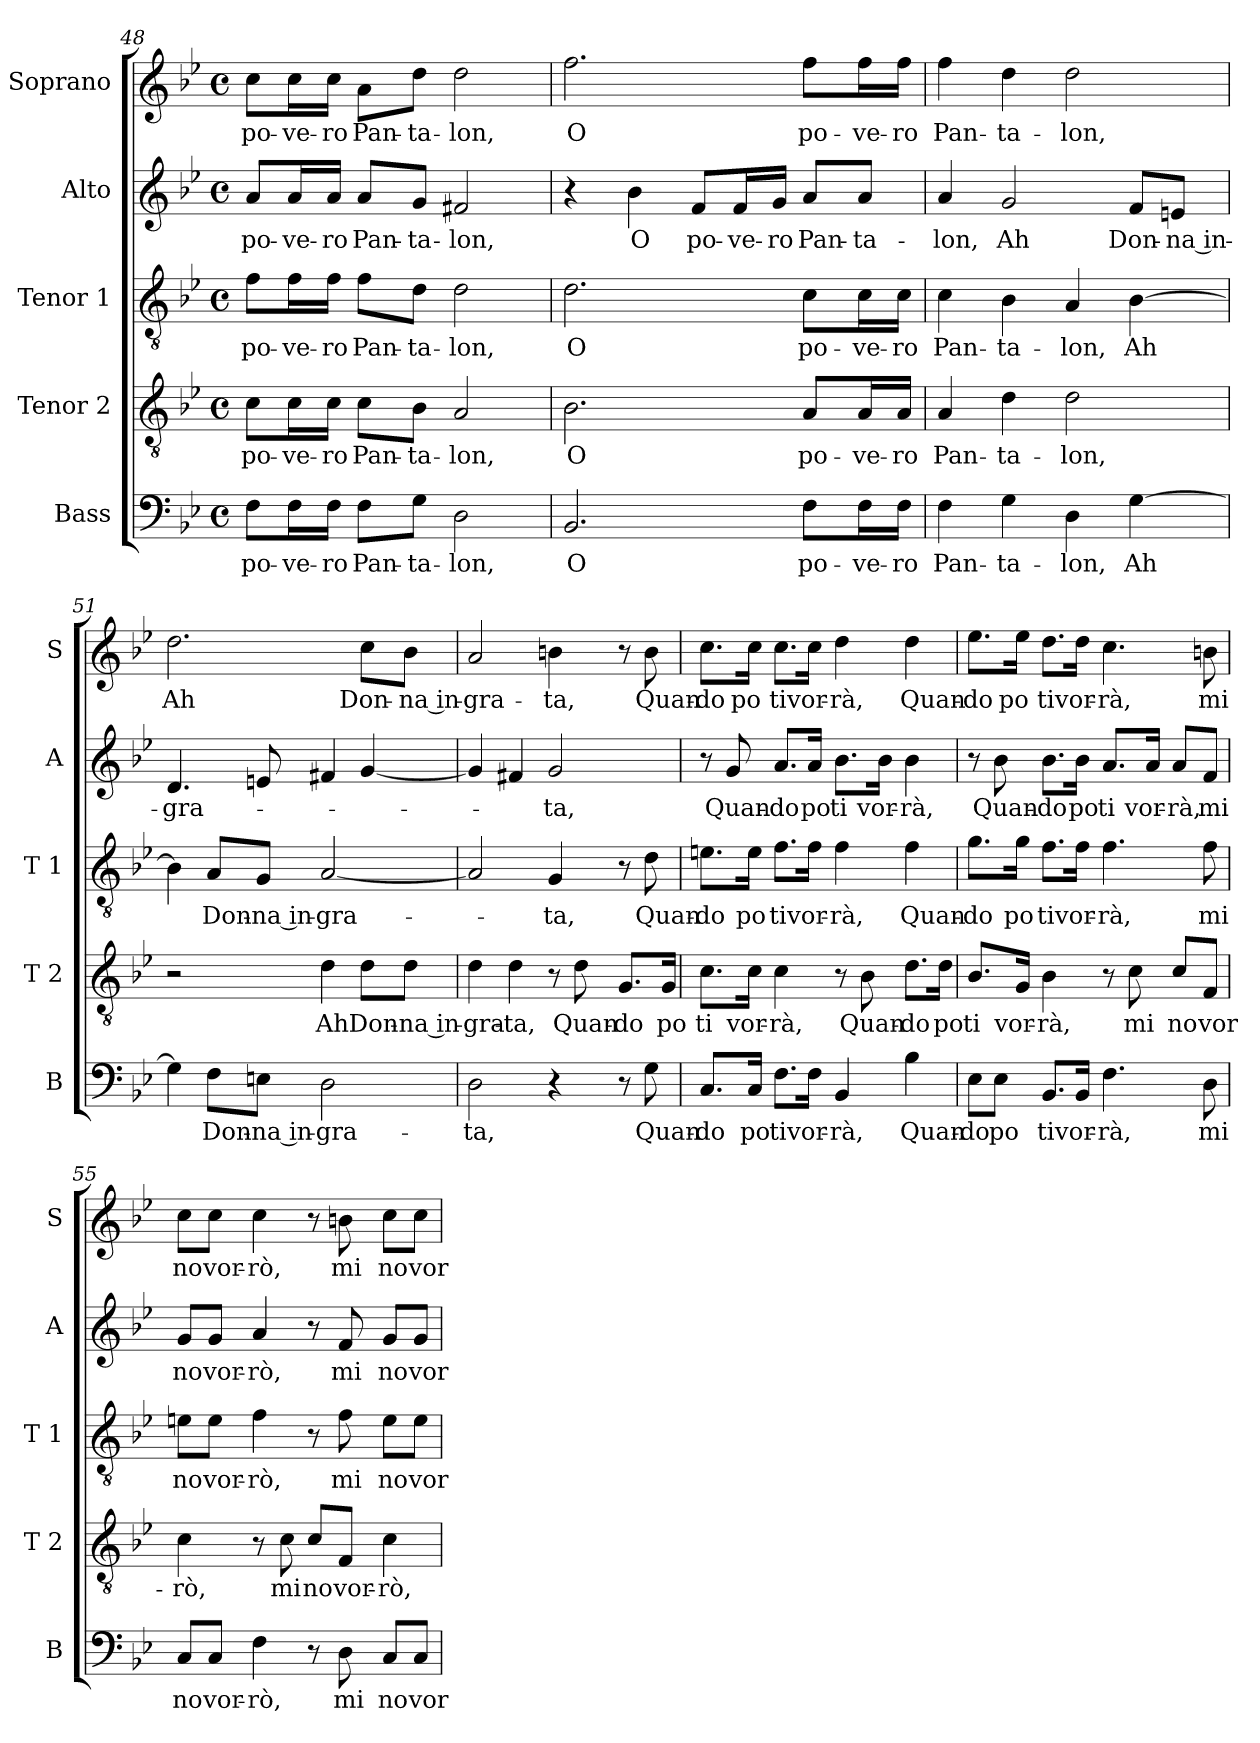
**kern	**text	**kern	**text	**kern	**text	**kern	**text	**kern	**text
*part5	*part5	*part4	*part4	*part3	*part3	*part2	*part2	*part1	*part1
*staff5	*staff5	*staff4	*staff4	*staff3	*staff3	*staff2	*staff2	*staff1	*staff1
*I"Bass	*	*I"Tenor 2	*	*I"Tenor 1	*	*I"Alto	*	*I"Soprano	*
*I'B	*	*I'T 2	*	*I'T 1	*	*I'A	*	*I'S	*
*clefF4	*	*clefGv2	*	*clefGv2	*	*clefG2	*	*clefG2	*
*k[b-e-]	*	*k[b-e-]	*	*k[b-e-]	*	*k[b-e-]	*	*k[b-e-]	*
*B-:	*	*B-:	*	*B-:	*	*B-:	*	*B-:	*
*M4/4	*	*M4/4	*	*M4/4	*	*M4/4	*	*M4/4	*
*met(c)	*	*met(c)	*	*met(c)	*	*met(c)	*	*met(c)	*
=48	=48	=48	=48	=48	=48	=48	=48	=48	=48
!	!LO:LY:b	!	!LO:LY:b	!	!LO:LY:b	!	!LO:LY:b	!	!LO:LY:b
8F\L	po-	8c\L	po-	8f\L	po-	8a/L	po-	8cc\L	po-
!	!LO:LY:b	!	!LO:LY:b	!	!LO:LY:b	!	!LO:LY:b	!	!LO:LY:b
16F\L	-ve-	16c\L	-ve-	16f\L	-ve-	16a/L	-ve-	16cc\L	-ve-
!	!LO:LY:b	!	!LO:LY:b	!	!LO:LY:b	!	!LO:LY:b	!	!LO:LY:b
16F\JJ	-ro	16c\JJ	-ro	16f\JJ	-ro	16a/JJ	-ro	16cc\JJ	-ro
!	!LO:LY:b	!	!LO:LY:b	!	!LO:LY:b	!	!LO:LY:b	!	!LO:LY:b
8F\L	Pan-	8c\L	Pan-	8f\L	Pan-	8a/L	Pan-	8a\L	Pan-
!	!LO:LY:b	!	!LO:LY:b	!	!LO:LY:b	!	!LO:LY:b	!	!LO:LY:b
8G\J	-ta-	8B-\J	-ta-	8d\J	-ta-	8g/J	-ta-	8dd\J	-ta-
!	!LO:LY:b	!	!LO:LY:b	!	!LO:LY:b	!	!LO:LY:b	!	!LO:LY:b
2D\	-lon,	2A/	-lon,	2d\	-lon,	2f#X/	-lon,	2dd\	-lon,
!!LO:LB:g=z
=49	=49	=49	=49	=49	=49	=49	=49	=49	=49
!	!LO:LY:b	!	!LO:LY:b	!	!LO:LY:b	!	!	!	!LO:LY:b
2.BB-/	O	2.B-\	O	2.d\	O	4r	.	2.ff\	O
!	!	!	!	!	!	!	!LO:LY:b	!	!
.	.	.	.	.	.	4b-\	O	.	.
!	!	!	!	!	!	!	!LO:LY:b	!	!
.	.	.	.	.	.	8f/L	po-	.	.
!	!	!	!	!	!	!	!LO:LY:b	!	!
.	.	.	.	.	.	16f/L	-ve-	.	.
!	!	!	!	!	!	!	!LO:LY:b	!	!
.	.	.	.	.	.	16g/JJ	-ro	.	.
!	!LO:LY:b	!	!LO:LY:b	!	!LO:LY:b	!	!LO:LY:b	!	!LO:LY:b
8F\L	po-	8A/L	po-	8c\L	po-	8a/L	Pan-	8ff\L	po-
!	!LO:LY:b	!	!LO:LY:b	!	!LO:LY:b	!	!LO:LY:b	!	!LO:LY:b
16F\L	-ve-	16A/L	-ve-	16c\L	-ve-	8a/J	-ta-	16ff\L	-ve-
!	!LO:LY:b	!	!LO:LY:b	!	!LO:LY:b	!	!	!	!LO:LY:b
16F\JJ	-ro	16A/JJ	-ro	16c\JJ	-ro	.	.	16ff\JJ	-ro
=50	=50	=50	=50	=50	=50	=50	=50	=50	=50
!	!LO:LY:b	!	!LO:LY:b	!	!LO:LY:b	!	!LO:LY:b	!	!LO:LY:b
4F\	Pan-	4A/	Pan-	4c\	Pan-	4a/	-lon,	4ff\	Pan-
!	!LO:LY:b	!	!LO:LY:b	!	!LO:LY:b	!	!LO:LY:b	!	!LO:LY:b
4G\	-ta-	4d\	-ta-	4B-\	-ta-	2g/	Ah	4dd\	-ta-
!	!LO:LY:b	!	!LO:LY:b	!	!LO:LY:b	!	!	!	!LO:LY:b
4D\	-lon,	2d\	-lon,	4A/	-lon,	.	.	2dd\	-lon,
!	!LO:LY:b	!	!	!	!LO:LY:b	!	!LO:LY:b	!	!
[4G\	Ah	.	.	[4B-\	Ah	8f/L	Don-	.	.
!	!	!	!	!	!	!	!LO:LY:b	!	!
.	.	.	.	.	.	8en/J	-na in-	.	.
=51	=51	=51	=51	=51	=51	=51	=51	=51	=51
!	!	!	!	!	!	!	!LO:LY:b	!	!LO:LY:b
4G\]	.	2r	.	4B-\]	.	4.d/	-gra-	2.dd\	Ah
!	!LO:LY:b	!	!	!	!LO:LY:b	!	!	!	!
8F\L	Don-	.	.	8A/L	Don-	.	.	.	.
!	!LO:LY:b	!	!	!	!LO:LY:b	!	!	!	!
8En\J	-na in-	.	.	8G/J	-na in-	8en/	.	.	.
!	!LO:LY:b	!	!LO:LY:b	!	!LO:LY:b	!	!	!	!
2D\	-gra-	4d\	Ah	[2A/	-gra-	4f#X/	.	.	.
!	!	!	!LO:LY:b	!	!	!	!	!	!LO:LY:b
.	.	8d\L	Don-	.	.	[4g/	.	8cc\L	Don-
!	!	!	!LO:LY:b	!	!	!	!	!	!LO:LY:b
.	.	8d\J	-na in-	.	.	.	.	8b-\J	-na in-
=52	=52	=52	=52	=52	=52	=52	=52	=52	=52
!	!LO:LY:b	!	!LO:LY:b	!	!	!	!	!	!LO:LY:b
2D\	-ta,	4d\	-gra-	2A/]	.	4g/]	.	2a/	-gra-
!	!	!	!LO:LY:b	!	!	!	!	!	!
.	.	4d\	-ta,	.	.	4f#X/	.	.	.
!	!	!	!	!	!LO:LY:b	!	!LO:LY:b	!	!LO:LY:b
4r	.	8r	.	4G/	-ta,	2g/	-ta,	4bn\	-ta,
!	!	!	!LO:LY:b	!	!	!	!	!	!
.	.	8d\	Quan-	.	.	.	.	.	.
!	!	!	!LO:LY:b	!	!	!	!	!	!
8r	.	8.G/L	-do	8r	.	.	.	8r	.
!	!LO:LY:b	!	!	!	!LO:LY:b	!	!	!	!LO:LY:b
8G\	Quan-	.	.	8d\	Quan-	.	.	8b\	Quan-
!	!	!	!LO:LY:b	!	!	!	!	!	!
.	.	16G/Jk	po	.	.	.	.	.	.
!!LO:PB:g=z
=53	=53	=53	=53	=53	=53	=53	=53	=53	=53
!	!LO:LY:b	!	!LO:LY:b	!	!LO:LY:b	!	!	!	!LO:LY:b
8.C/L	-do	8.c\L	ti	8.en\L	-do	8r	.	8.cc\L	-do
!	!	!	!	!	!	!	!LO:LY:b	!	!
.	.	.	.	.	.	8g/	Quan-	.	.
!	!LO:LY:b	!	!LO:LY:b	!	!LO:LY:b	!	!	!	!LO:LY:b
16C/Jk	po	16c\Jk	vor-	16e\Jk	po	.	.	16cc\Jk	po
!	!LO:LY:b	!	!LO:LY:b	!	!LO:LY:b	!	!LO:LY:b	!	!LO:LY:b
8.F\L	ti	4c\	-rà,	8.f\L	ti	8.a/L	-do	8.cc\L	ti
!	!LO:LY:b	!	!	!	!LO:LY:b	!	!LO:LY:b	!	!LO:LY:b
16F\Jk	vor-	.	.	16f\Jk	vor-	16a/Jk	po	16cc\Jk	vor-
!	!LO:LY:b	!	!	!	!LO:LY:b	!	!LO:LY:b	!	!LO:LY:b
4BB-/	-rà,	8r	.	4f\	-rà,	8.b-\L	ti	4dd\	-rà,
!	!	!	!LO:LY:b	!	!	!	!	!	!
.	.	8B-\	Quan-	.	.	.	.	.	.
!	!	!	!	!	!	!	!LO:LY:b	!	!
.	.	.	.	.	.	16b-\Jk	vor-	.	.
!	!LO:LY:b	!	!LO:LY:b	!	!LO:LY:b	!	!LO:LY:b	!	!LO:LY:b
4B-\	Quan-	8.d\L	-do	4f\	Quan-	4b-\	-rà,	4dd\	Quan-
!	!	!	!LO:LY:b	!	!	!	!	!	!
.	.	16d\Jk	po	.	.	.	.	.	.
=54	=54	=54	=54	=54	=54	=54	=54	=54	=54
!	!LO:LY:b	!	!LO:LY:b	!	!LO:LY:b	!	!	!	!LO:LY:b
8E-\L	-do	8.B-/L	ti	8.g\L	-do	8r	.	8.ee-\L	-do
!	!LO:LY:b	!	!	!	!	!	!LO:LY:b	!	!
8E-\J	po	.	.	.	.	8b-\	Quan-	.	.
!	!	!	!LO:LY:b	!	!LO:LY:b	!	!	!	!LO:LY:b
.	.	16G/Jk	vor-	16g\Jk	po	.	.	16ee-\Jk	po
!	!LO:LY:b	!	!LO:LY:b	!	!LO:LY:b	!	!LO:LY:b	!	!LO:LY:b
8.BB-/L	ti	4B-\	-rà,	8.f\L	ti	8.b-\L	-do	8.dd\L	ti
!	!LO:LY:b	!	!	!	!LO:LY:b	!	!LO:LY:b	!	!LO:LY:b
16BB-/Jk	vor-	.	.	16f\Jk	vor-	16b-\Jk	po	16dd\Jk	vor-
!	!LO:LY:b	!	!	!	!LO:LY:b	!	!LO:LY:b	!	!LO:LY:b
4.F\	-rà,	8r	.	4.f\	-rà,	8.a/L	ti	4.cc\	-rà,
!	!	!	!LO:LY:b	!	!	!	!	!	!
.	.	8c\	mi	.	.	.	.	.	.
!	!	!	!	!	!	!	!LO:LY:b	!	!
.	.	.	.	.	.	16a/Jk	vor-	.	.
!	!	!	!LO:LY:b	!	!	!	!LO:LY:b	!	!
.	.	8c/L	no	.	.	8a/L	-rà,	.	.
!	!LO:LY:b	!	!LO:LY:b	!	!LO:LY:b	!	!LO:LY:b	!	!LO:LY:b
8D\	mi	8F/J	vor-	8f\	mi	8f/J	mi	8bn\	mi
=55	=55	=55	=55	=55	=55	=55	=55	=55	=55
!	!LO:LY:b	!	!LO:LY:b	!	!LO:LY:b	!	!LO:LY:b	!	!LO:LY:b
8C/L	no	4c\	-rò,	8en\L	no	8g/L	no	8cc\L	no
!	!LO:LY:b	!	!	!	!LO:LY:b	!	!LO:LY:b	!	!LO:LY:b
8C/J	vor-	.	.	8e\J	vor-	8g/J	vor-	8cc\J	vor-
!	!LO:LY:b	!	!	!	!LO:LY:b	!	!LO:LY:b	!	!LO:LY:b
4F\	-rò,	8r	.	4f\	-rò,	4a/	-rò,	4cc\	-rò,
!	!	!	!LO:LY:b	!	!	!	!	!	!
.	.	8c\	mi	.	.	.	.	.	.
!	!	!	!LO:LY:b	!	!	!	!	!	!
8r	.	8c/L	no	8r	.	8r	.	8r	.
!	!LO:LY:b	!	!LO:LY:b	!	!LO:LY:b	!	!LO:LY:b	!	!LO:LY:b
8D\	mi	8F/J	vor-	8f\	mi	8f/	mi	8bn\	mi
!	!LO:LY:b	!	!LO:LY:b	!	!LO:LY:b	!	!LO:LY:b	!	!LO:LY:b
8C/L	no	4c\	-rò,	8e\L	no	8g/L	no	8cc\L	no
!	!LO:LY:b	!	!	!	!LO:LY:b	!	!LO:LY:b	!	!LO:LY:b
8C/J	vor-	.	.	8e\J	vor-	8g/J	vor-	8cc\J	vor-
=	=	=	=	=	=	=	=	=	=
*-	*-	*-	*-	*-	*-	*-	*-	*-	*-
